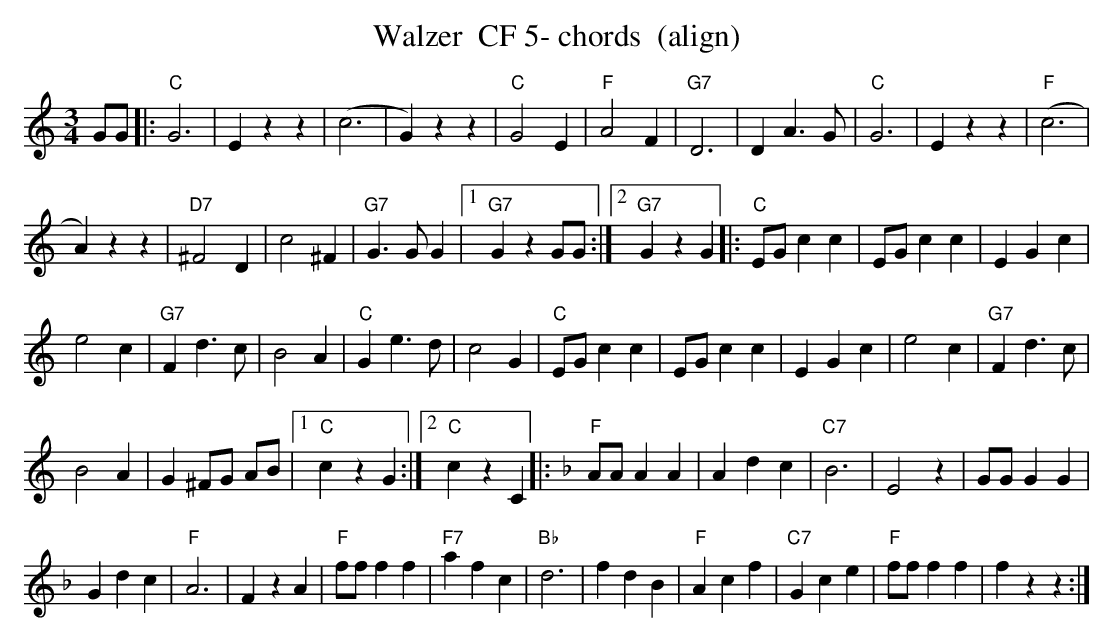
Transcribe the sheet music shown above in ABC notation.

X:1
T:Walzer  CF 5- chords  (align)
M:3/4
L:1/4
K:Cmaj%%MIDI gchordon
G/2G/2 |: "C"G3 | Ezz | (c3 | G)zz | "C"G2E | "F"A2F | "G7"D3 | DA>G | \
"C"G3 | Ezz | "F"(c3 |
A)zz | "D7"^F2D | c2^F | "G7"G>GG |1 "G7"GzG/2G/2 :|2 "G7"GzG \
|: "C"E/2G/2cc | E/2G/2cc | EGc |
e2c | "G7"Fd>c | B2A | "C"Ge>d | c2G | \
"C"E/2G/2cc | E/2G/2cc | EGc | e2c | "G7"Fd>c |
B2A | G ^F/2G/2 A/2B/2 |1 "C"czG :|2 \
"C"czC |: [K:Fmaj] "F"A/2A/2AA | Adc | "C7"B3 | E2z | G/2G/2G G |
Gdc | "F"A3 | FzA | \
"F"f/2f/2ff | "F7"afc | "Bb"d3 | fdB | "F"Acf | "C7"Gce | "F"f/2f/2ff | fzz :|
